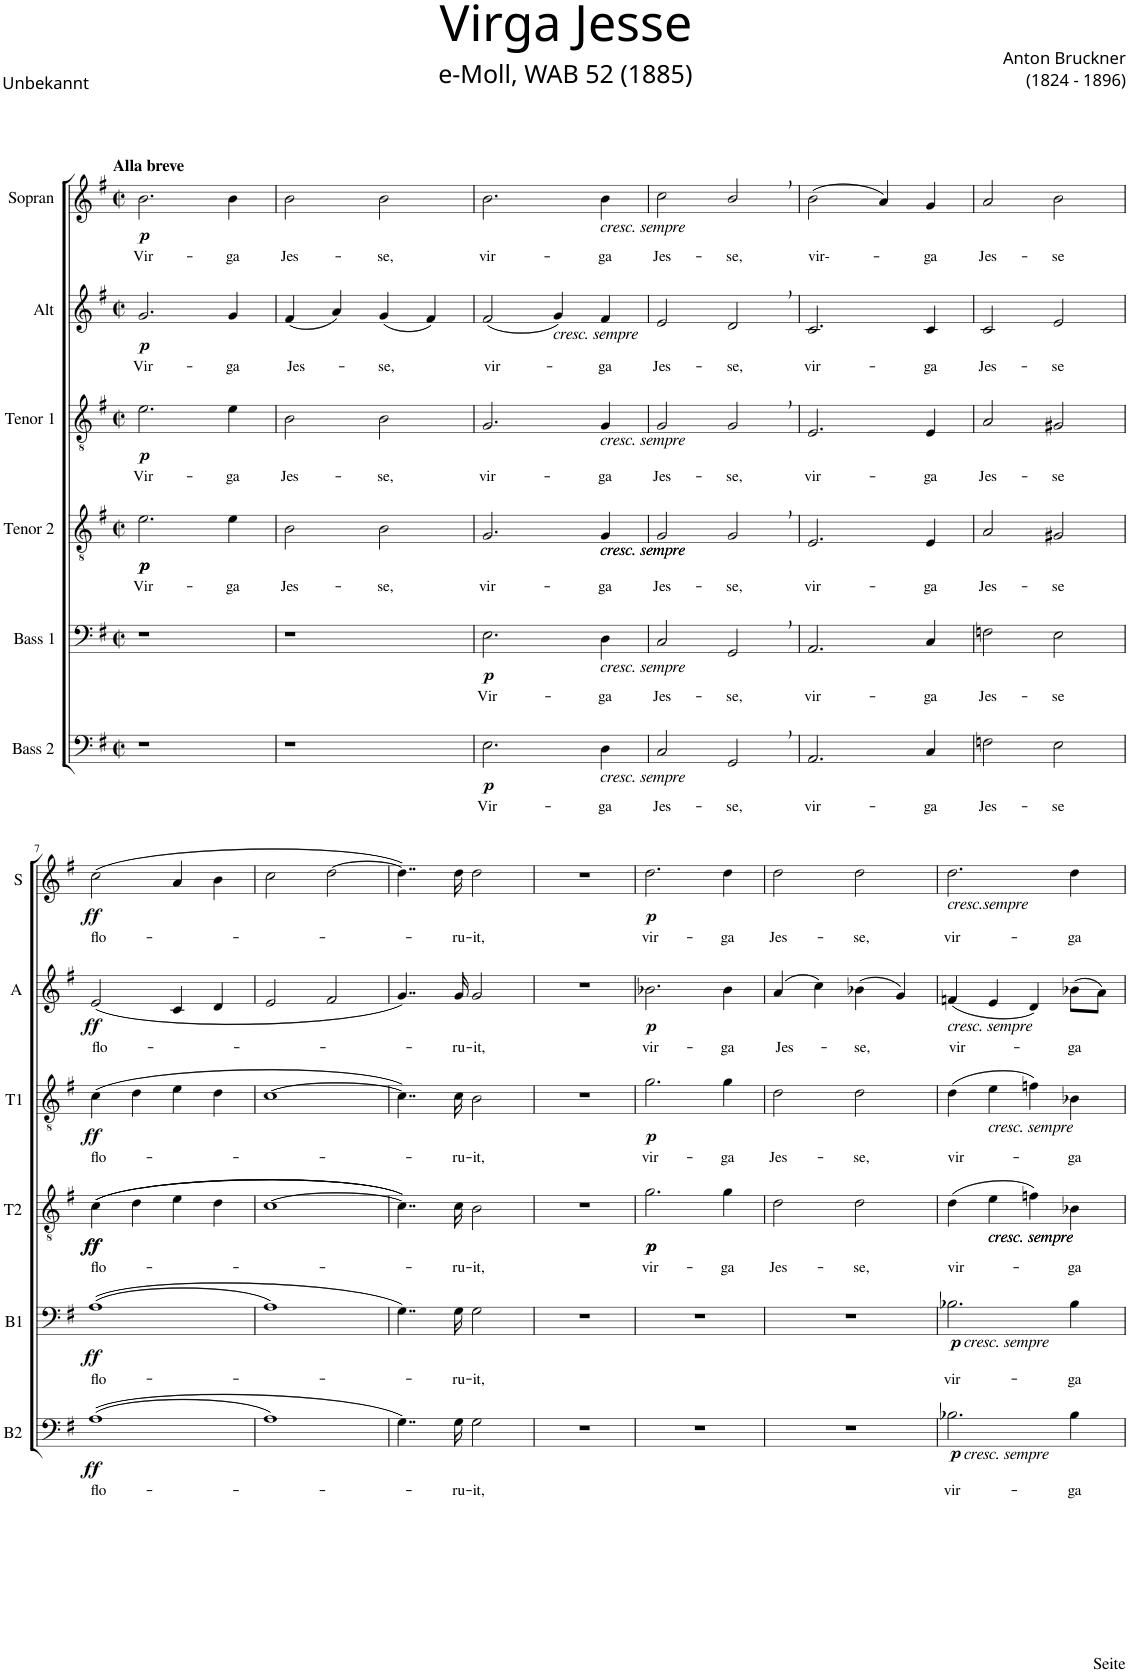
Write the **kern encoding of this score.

**kern	**text	**dynam	**kern	**text	**dynam	**kern	**text	**dynam	**kern	**text	**dynam	**kern	**text	**dynam	**kern	**text	**dynam
*part6	*part6	*part6	*part5	*part5	*part5	*part4	*part4	*part4	*part3	*part3	*part3	*part2	*part2	*part2	*part1	*part1	*part1
*staff6	*staff6	*staff6	*staff5	*staff5	*staff5	*staff4	*staff4	*staff4	*staff3	*staff3	*staff3	*staff2	*staff2	*staff2	*staff1	*staff1	*staff1
*I"Bass 2	*	*	*I"Bass 1	*	*	*I"Tenor 2	*	*	*I"Tenor 1	*	*	*I"Alt	*	*	*I"Sopran	*	*
*I'B2	*	*	*I'B1	*	*	*I'T2	*	*	*I'T1	*	*	*I'A	*	*	*I'S	*	*
*clefF4	*	*	*clefF4	*	*	*clefGv2	*	*	*clefGv2	*	*	*clefG2	*	*	*clefG2	*	*
*k[f#]	*	*	*k[f#]	*	*	*k[f#]	*	*	*k[f#]	*	*	*k[f#]	*	*	*k[f#]	*	*
*G:	*	*	*G:	*	*	*G:	*	*	*G:	*	*	*G:	*	*	*G:	*	*
*M2/2	*	*	*M2/2	*	*	*M2/2	*	*	*M2/2	*	*	*M2/2	*	*	*M2/2	*	*
*met(c|)	*	*	*met(c|)	*	*	*met(c|)	*	*	*met(c|)	*	*	*met(c|)	*	*	*met(c|)	*	*
=1	=1	=1	=1	=1	=1	=1	=1	=1	=1	=1	=1	=1	=1	=1	=1	=1	=1
!	!	!	!	!	!	!	!	!	!	!	!	!	!	!	!LO:TX:a:B:t=Alla breve	!	!
!	!	!	!	!	!	!	!LO:LY:b	!LO:DY:b	!	!LO:LY:b	!	!	!LO:LY:b	!	!	!LO:LY:b	!
!	!	!	!	!	!	!	!	!LO:DY:n=1:b	!	!	!LO:DY:b	!	!	!LO:DY:b	!	!	!LO:DY:b
1r	.	.	1r	.	.	2.e\	Vir-	p p	2.e\	Vir-	p	2.g/	Vir-	p	2.b\	Vir-	p
!	!	!	!	!	!	!	!LO:LY:b	!	!	!LO:LY:b	!	!	!LO:LY:b	!	!	!LO:LY:b	!
.	.	.	.	.	.	4e\	-ga	.	4e\	-ga	.	4g/	-ga	.	4b\	-ga	.
=2	=2	=2	=2	=2	=2	=2	=2	=2	=2	=2	=2	=2	=2	=2	=2	=2	=2
!	!	!	!	!	!	!	!LO:LY:b	!	!	!LO:LY:b	!	!	!LO:LY:b	!	!	!LO:LY:b	!
1r	.	.	1r	.	.	2B\	Jes-	.	2B\	Jes-	.	(4f#/	Jes-	.	2b\	Jes-	.
.	.	.	.	.	.	.	.	.	.	.	.	4a/)	.	.	.	.	.
!	!	!	!	!	!	!	!LO:LY:b	!	!	!LO:LY:b	!	!	!LO:LY:b	!	!	!LO:LY:b	!
.	.	.	.	.	.	2B\	-se,	.	2B\	-se,	.	(4g/	-se,	.	2b\	-se,	.
.	.	.	.	.	.	.	.	.	.	.	.	4f#/)	.	.	.	.	.
=3	=3	=3	=3	=3	=3	=3	=3	=3	=3	=3	=3	=3	=3	=3	=3	=3	=3
!	!LO:LY:b	!LO:DY:b	!	!LO:LY:b	!LO:DY:b	!	!LO:LY:b	!	!	!LO:LY:b	!	!	!LO:LY:b	!	!	!LO:LY:b	!
2.E\	Vir-	p	2.E\	Vir-	p	2.G/	vir-	.	2.G/	vir-	.	(2f#/	vir-	.	2.b\	vir-	.
!	!	!	!	!	!	!	!	!	!	!	!	!LO:TX:b:i:t=cresc. sempre	!	!	!	!	!
.	.	.	.	.	.	.	.	.	.	.	.	4g/)	.	.	.	.	.
!	!	!	!	!	!	!	!	!	!	!	!	!	!	!	!LO:TX:b:i:t=cresc. sempre	!	!
!	!	!	!	!	!	!	!	!	!LO:TX:b:i:t=cresc. sempre	!	!	!	!	!	!	!	!
!	!	!	!	!	!	!LO:TX:b:i:t=cresc. sempre	!	!	!	!	!	!	!	!	!	!	!
!	!	!	!	!	!	!LO:TX:b:i:t=cresc. sempre	!	!	!	!	!	!	!	!	!	!	!
!	!	!	!LO:TX:b:i:t=cresc. sempre	!	!	!	!	!	!	!	!	!	!	!	!	!	!
!LO:TX:b:i:t=cresc. sempre	!	!	!	!	!	!	!	!	!	!	!	!	!	!	!	!	!
!	!LO:LY:b	!	!	!LO:LY:b	!	!	!LO:LY:b	!	!	!LO:LY:b	!	!	!LO:LY:b	!	!	!LO:LY:b	!
4D\	-ga	.	4D\	-ga	.	4G/	-ga	.	4G/	-ga	.	4f#/	-ga	.	4b\	-ga	.
=4	=4	=4	=4	=4	=4	=4	=4	=4	=4	=4	=4	=4	=4	=4	=4	=4	=4
!	!LO:LY:b	!	!	!LO:LY:b	!	!	!LO:LY:b	!	!	!LO:LY:b	!	!	!LO:LY:b	!	!	!LO:LY:b	!
2C/	Jes-	.	2C/	Jes-	.	2G/	Jes-	.	2G/	Jes-	.	2e/	Jes-	.	2cc\	Jes-	.
!	!LO:LY:b	!	!	!LO:LY:b	!	!	!LO:LY:b	!	!	!LO:LY:b	!	!	!LO:LY:b	!	!	!LO:LY:b	!
2GG,/	-se,	.	2GG,/	-se,	.	2G,/	-se,	.	2G,/	-se,	.	2d,/	-se,	.	2b,/	-se,	.
=5	=5	=5	=5	=5	=5	=5	=5	=5	=5	=5	=5	=5	=5	=5	=5	=5	=5
!	!LO:LY:b	!	!	!LO:LY:b	!	!	!LO:LY:b	!	!	!LO:LY:b	!	!	!LO:LY:b	!	!	!LO:LY:b	!
2.AA/	vir-	.	2.AA/	vir-	.	2.E/	vir-	.	2.E/	vir-	.	2.c/	vir-	.	(2b\	vir--	.
.	.	.	.	.	.	.	.	.	.	.	.	.	.	.	4a/)	.	.
!	!LO:LY:b	!	!	!LO:LY:b	!	!	!LO:LY:b	!	!	!LO:LY:b	!	!	!LO:LY:b	!	!	!LO:LY:b	!
4C/	-ga	.	4C/	-ga	.	4E/	-ga	.	4E/	-ga	.	4c/	-ga	.	4g/	-ga	.
=6	=6	=6	=6	=6	=6	=6	=6	=6	=6	=6	=6	=6	=6	=6	=6	=6	=6
!	!LO:LY:b	!	!	!LO:LY:b	!	!	!LO:LY:b	!	!	!LO:LY:b	!	!	!LO:LY:b	!	!	!LO:LY:b	!
2Fn\	Jes-	.	2Fn\	Jes-	.	2A/	Jes-	.	2A/	Jes-	.	2c/	Jes-	.	2a/	Jes-	.
!	!LO:LY:b	!	!	!LO:LY:b	!	!	!LO:LY:b	!	!	!LO:LY:b	!	!	!LO:LY:b	!	!	!LO:LY:b	!
2E\	-se	.	2E\	-se	.	2G#X/	-se	.	2G#X/	-se	.	2e/	-se	.	2b\	-se	.
!!LO:LB:g=z
=7	=7	=7	=7	=7	=7	=7	=7	=7	=7	=7	=7	=7	=7	=7	=7	=7	=7
!	!LO:LY:b	!LO:DY:b	!	!LO:LY:b	!LO:DY:b	!	!LO:LY:b	!LO:DY:b	!	!LO:LY:b	!	!	!LO:LY:b	!	!	!LO:LY:b	!
!	!	!	!	!	!	!	!	!LO:DY:n=1:b	!	!	!LO:DY:b	!	!	!LO:DY:b	!	!	!LO:DY:b
((1A	flo-	ff	((1A	flo-	ff	((4c\	flo-	ff ff	(4c\	flo-	ff	(2e/	flo-	ff	(2cc\	flo-	ff
.	.	.	.	.	.	4d\	.	.	4d\	.	.	.	.	.	.	.	.
.	.	.	.	.	.	4e\	.	.	4e\	.	.	4c/	.	.	4a/	.	.
.	.	.	.	.	.	4d\	.	.	4d\	.	.	4d/	.	.	4b\	.	.
=8	=8	=8	=8	=8	=8	=8	=8	=8	=8	=8	=8	=8	=8	=8	=8	=8	=8
1A)	.	.	1A)	.	.	[1c	.	.	[1c	.	.	2e/	.	.	2cc\	.	.
.	.	.	.	.	.	.	.	.	.	.	.	2f#/	.	.	[2dd\	.	.
=9	=9	=9	=9	=9	=9	=9	=9	=9	=9	=9	=9	=9	=9	=9	=9	=9	=9
4..G\)	.	.	4..G\)	.	.	4..c\]))	.	.	4..c\])	.	.	4..g/)	.	.	4..dd\])	.	.
!	!LO:LY:b	!	!	!LO:LY:b	!	!	!LO:LY:b	!	!	!LO:LY:b	!	!	!LO:LY:b	!	!	!LO:LY:b	!
16G\	-ru-	.	16G\	-ru-	.	16c\	-ru-	.	16c\	-ru-	.	16g/	-ru-	.	16dd\	-ru-	.
!	!LO:LY:b	!	!	!LO:LY:b	!	!	!LO:LY:b	!	!	!LO:LY:b	!	!	!LO:LY:b	!	!	!LO:LY:b	!
2G\	-it,	.	2G\	-it,	.	2B\	-it,	.	2B\	-it,	.	2g/	-it,	.	2dd\	-it,	.
=10	=10	=10	=10	=10	=10	=10	=10	=10	=10	=10	=10	=10	=10	=10	=10	=10	=10
1r	.	.	1r	.	.	1r	.	.	1r	.	.	1r	.	.	1r	.	.
=11	=11	=11	=11	=11	=11	=11	=11	=11	=11	=11	=11	=11	=11	=11	=11	=11	=11
!	!	!	!	!	!	!	!LO:LY:b	!LO:DY:b	!	!LO:LY:b	!	!	!LO:LY:b	!	!	!LO:LY:b	!
!	!	!	!	!	!	!	!	!LO:DY:n=1:b	!	!	!LO:DY:b	!	!	!LO:DY:b	!	!	!LO:DY:b
1r	.	.	1r	.	.	2.g\	vir-	p p	2.g\	vir-	p	2.b-X\	vir-	p	2.dd\	vir-	p
!	!	!	!	!	!	!	!LO:LY:b	!	!	!LO:LY:b	!	!	!LO:LY:b	!	!	!LO:LY:b	!
.	.	.	.	.	.	4g\	-ga	.	4g\	-ga	.	4b-\	-ga	.	4dd\	-ga	.
=12	=12	=12	=12	=12	=12	=12	=12	=12	=12	=12	=12	=12	=12	=12	=12	=12	=12
!	!	!	!	!	!	!	!LO:LY:b	!	!	!LO:LY:b	!	!	!LO:LY:b	!	!	!LO:LY:b	!
1r	.	.	1r	.	.	2d\	Jes-	.	2d\	Jes-	.	(4a/	Jes-	.	2dd\	Jes-	.
.	.	.	.	.	.	.	.	.	.	.	.	4cc\)	.	.	.	.	.
!	!	!	!	!	!	!	!LO:LY:b	!	!	!LO:LY:b	!	!	!LO:LY:b	!	!	!LO:LY:b	!
.	.	.	.	.	.	2d\	-se,	.	2d\	-se,	.	(4b-X\	-se,	.	2dd\	-se,	.
.	.	.	.	.	.	.	.	.	.	.	.	4g/)	.	.	.	.	.
=13	=13	=13	=13	=13	=13	=13	=13	=13	=13	=13	=13	=13	=13	=13	=13	=13	=13
!	!	!	!	!	!	!	!	!	!	!	!	!	!	!	!LO:TX:b:i:t=cresc.sempre	!	!
!	!	!	!	!	!	!	!	!	!	!	!	!LO:TX:b:i:t=cresc. sempre	!	!	!	!	!
!	!	!	!LO:TX:b:i:t=cresc. sempre	!	!	!	!	!	!	!	!	!	!	!	!	!	!
!LO:TX:b:i:t=cresc. sempre	!	!	!	!	!	!	!	!	!	!	!	!	!	!	!	!	!
!	!LO:LY:b	!LO:DY:b	!	!LO:LY:b	!LO:DY:b	!	!LO:LY:b	!	!	!LO:LY:b	!	!	!LO:LY:b	!	!	!LO:LY:b	!
2.B-X\	vir-	p	2.B-X\	vir-	p	(4d\	vir-	.	(4d\	vir-	.	(4fn/	vir-	.	2.dd\	vir-	.
!	!	!	!	!	!	!	!	!	!LO:TX:b:i:t=cresc. sempre	!	!	!	!	!	!	!	!
!	!	!	!	!	!	!LO:TX:b:i:t=cresc. sempre	!	!	!	!	!	!	!	!	!	!	!
!	!	!	!	!	!	!LO:TX:b:i:t=cresc. sempre	!	!	!	!	!	!	!	!	!	!	!
.	.	.	.	.	.	4e\	.	.	4e\	.	.	4e/	.	.	.	.	.
.	.	.	.	.	.	4fn\)	.	.	4fn\)	.	.	4d/)	.	.	.	.	.
!	!LO:LY:b	!	!	!LO:LY:b	!	!	!LO:LY:b	!	!	!LO:LY:b	!	!	!LO:LY:b	!	!	!LO:LY:b	!
4B-\	-ga	.	4B-\	-ga	.	4B-X\	-ga	.	4B-X\	-ga	.	(8b-X\L	-ga	.	4dd\	-ga	.
.	.	.	.	.	.	.	.	.	.	.	.	8a\J)	.	.	.	.	.
=	=	=	=	=	=	=	=	=	=	=	=	=	=	=	=	=	=
*-	*-	*-	*-	*-	*-	*-	*-	*-	*-	*-	*-	*-	*-	*-	*-	*-	*-
